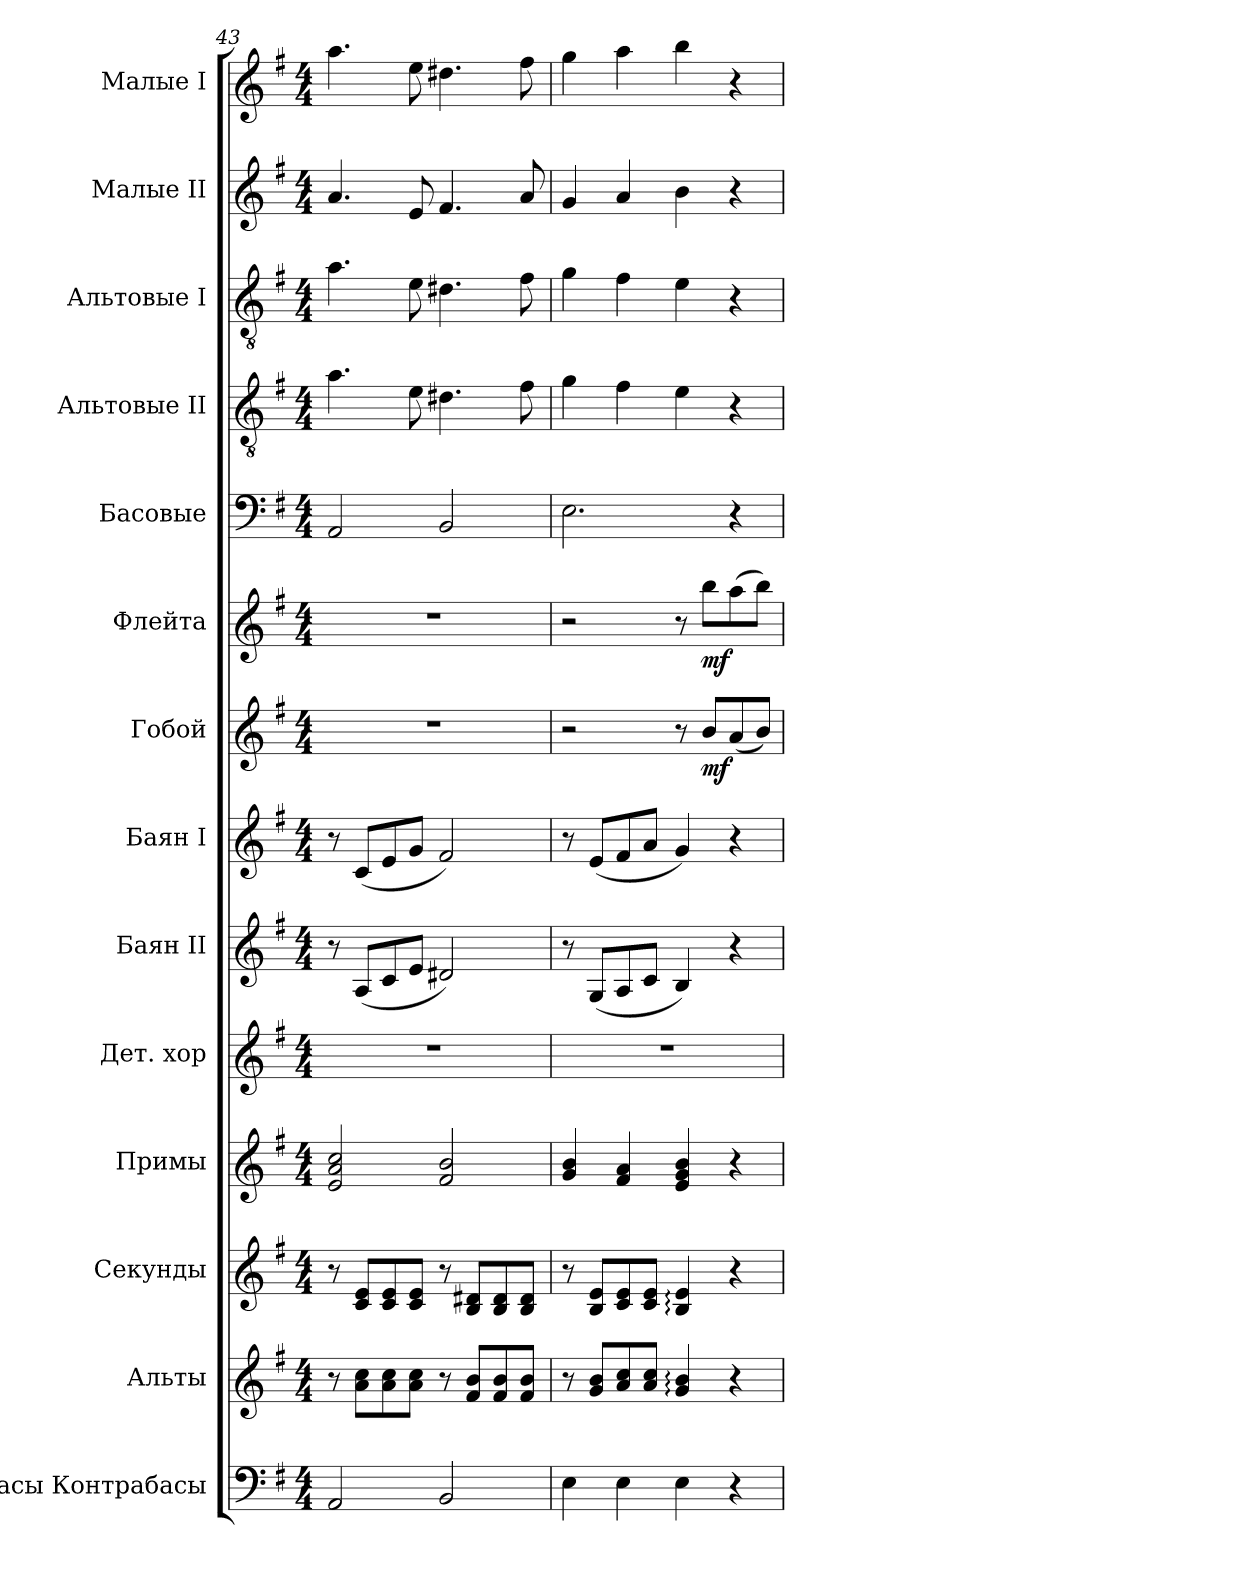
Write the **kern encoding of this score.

**kern	**kern	**kern	**kern	**kern	**kern	**kern	**kern	**dynam	**kern	**dynam	**kern	**kern	**kern	**kern	**kern
*part14	*part13	*part12	*part11	*part10	*part9	*part8	*part7	*part7	*part6	*part6	*part5	*part4	*part3	*part2	*part1
*staff14	*staff13	*staff12	*staff11	*staff10	*staff9	*staff8	*staff7	*staff7	*staff6	*staff6	*staff5	*staff4	*staff3	*staff2	*staff1
*I"Басы Контрабасы	*I"Альты	*I"Секунды	*I"Примы	*I"Дет. хор	*I"Баян II	*I"Баян I	*I"Гобой	*	*I"Флейта	*	*I"Басовые	*I"Альтовые II	*I"Альтовые I	*I"Малые II	*I"Малые I
*clefF4	*clefG2	*clefG2	*clefG2	*clefG2	*clefG2	*clefG2	*clefG2	*	*clefG2	*	*clefF4	*clefGv2	*clefGv2	*clefG2	*clefG2
*ITrd7c12	*ITrd7c12	*	*	*	*	*	*	*	*	*	*	*	*	*	*
*k[f#]	*k[f#]	*k[f#]	*k[f#]	*k[f#]	*k[f#]	*k[f#]	*k[f#]	*	*k[f#]	*	*k[f#]	*k[f#]	*k[f#]	*k[f#]	*k[f#]
*G:	*G:	*G:	*G:	*G:	*G:	*G:	*G:	*	*G:	*	*G:	*G:	*G:	*G:	*G:
*M4/4	*M4/4	*M4/4	*M4/4	*M4/4	*M4/4	*M4/4	*M4/4	*	*M4/4	*	*M4/4	*M4/4	*M4/4	*M4/4	*M4/4
=43	=43	=43	=43	=43	=43	=43	=43	=43	=43	=43	=43	=43	=43	=43	=43
2AAA/	8r	8r	2e/ 2a/ 2cc/	1r	8r	8r	1r	.	1r	.	2AA/	4.a\	4.a\	4.a/	4.aa\
.	8A\ 8c\L	8c/ 8e/L	.	.	(<8A/L	(<8c/L	.	.	.	.	.	.	.	.	.
.	8A\ 8c\	8c/ 8e/	.	.	8c/	8e/	.	.	.	.	.	.	.	.	.
.	8A\ 8c\J	8c/ 8e/J	.	.	8e/J	8g/J	.	.	.	.	.	8e\	8e\	8e/	8ee\
2BBB/	8r	8r	2f#/ 2b/	.	2d#X/)	2f#/)	.	.	.	.	2BB/	4.d#X\	4.d#X\	4.f#/	4.dd#X\
.	8F#/ 8B/L	8B/ 8d#X/L	.	.	.	.	.	.	.	.	.	.	.	.	.
.	8F#/ 8B/	8B/ 8d#/	.	.	.	.	.	.	.	.	.	.	.	.	.
.	8F#/ 8B/J	8B/ 8d#/J	.	.	.	.	.	.	.	.	.	8f#\	8f#\	8a/	8ff#\
=44	=44	=44	=44	=44	=44	=44	=44	=44	=44	=44	=44	=44	=44	=44	=44
4EE\	8r	8r	4g/ 4b/	1r	8r	8r	2r	.	2r	.	2.E\	4g\	4g\	4g/	4gg\
.	8G/ 8B/L	8B/ 8e/L	.	.	(<8G/L	(<8e/L	.	.	.	.	.	.	.	.	.
4EE\	8A/ 8c/	8c/ 8e/	4f#/ 4a/	.	8A/	8f#/	.	.	.	.	.	4f#\	4f#\	4a/	4aa\
.	8A/ 8c/J	8c/ 8e/J	.	.	8c/J	8a/J	.	.	.	.	.	.	.	.	.
4EE\	4G/: 4B/:	4B/: 4e/:	4e/ 4g/ 4b/	.	4B/)	4g/)	8r	.	8r	.	.	4e\	4e\	4b\	4bb\
!	!	!	!	!	!	!	!	!LO:DY:b	!	!LO:DY:b	!	!	!	!	!
.	.	.	.	.	.	.	8b/L	mf	8bb\L	mf	.	.	.	.	.
4r	4r	4r	4r	.	4r	4r	(<8a/	.	(>8aa\	.	4r	4r	4r	4r	4r
.	.	.	.	.	.	.	8b/J)	.	8bb\J)	.	.	.	.	.	.
=	=	=	=	=	=	=	=	=	=	=	=	=	=	=	=
*-	*-	*-	*-	*-	*-	*-	*-	*-	*-	*-	*-	*-	*-	*-	*-
